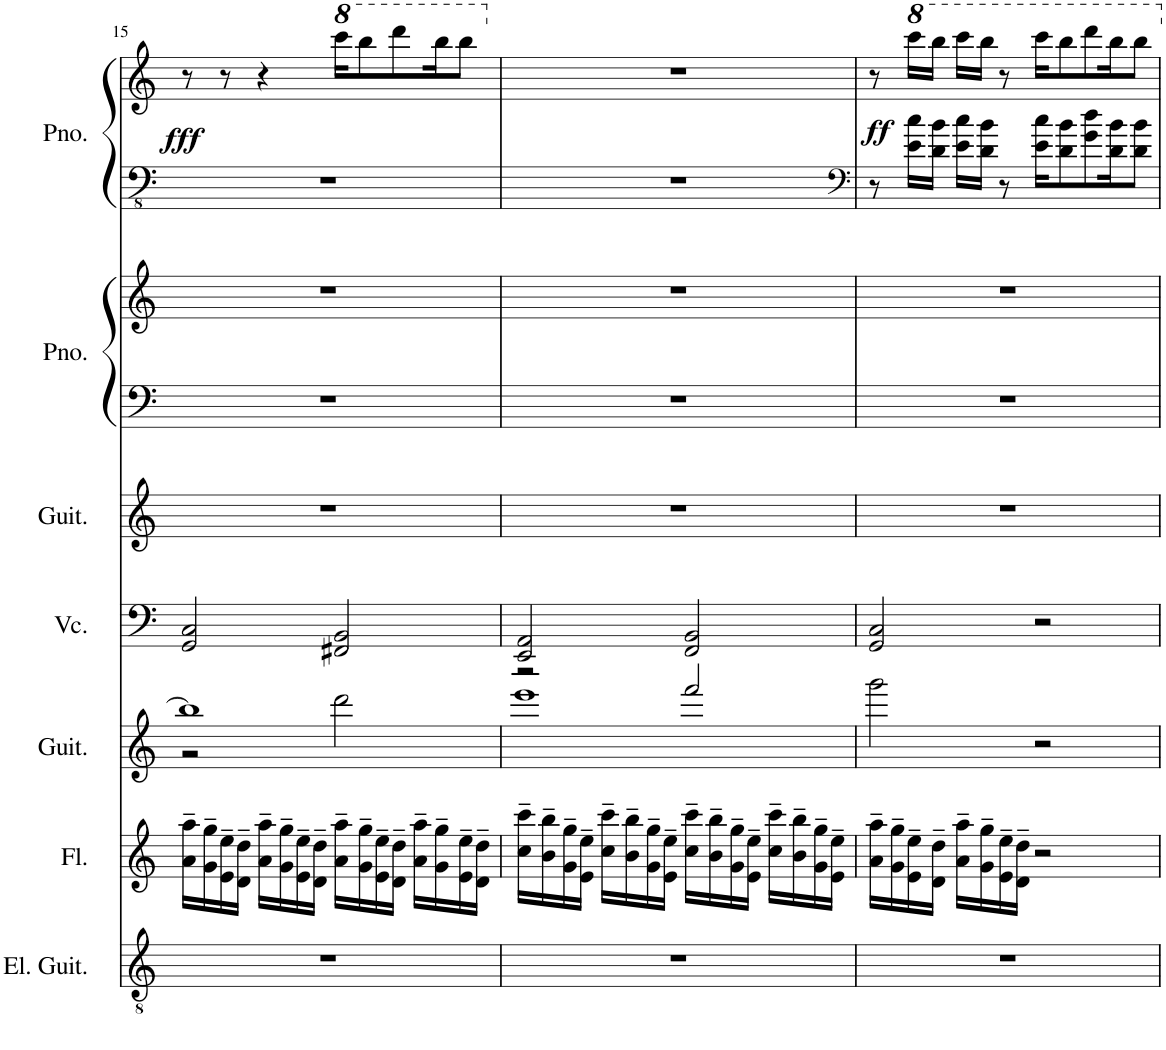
**kern	**kern	**kern	**kern	**kern	**kern	**kern	**kern	**kern	**dynam
*part7	*part6	*part5	*part4	*part3	*part2	*part2	*part1	*part1	*part1
*staff9	*staff8	*staff7	*staff6	*staff5	*staff4	*staff3	*staff2	*staff1	*staff1/2
*I"Electric Guitar	*I"Flute	*I"Acoustic Guitar	*I"Violoncello	*I"Acoustic Guitar	*I"Piano	*	*I"Piano	*	*
*I'El. Guit.	*I'Fl.	*I'Guit.	*I'Vc.	*I'Guit.	*I'Pno.	*	*I'Pno.	*	*
!!LO:PB:g=z
*clefGv2	*clefG2	*clefG2	*clefF4	*clefG2	*clefF4	*clefG2	*clefFv4	*clefG2	*
*k[]	*k[]	*k[]	*k[]	*k[]	*k[]	*k[]	*k[]	*k[]	*
*M4/4	*M4/4	*M4/4	*M4/4	*M4/4	*M4/4	*M4/4	*M4/4	*M4/4	*
=15	=15	=15	=15	=15	=15	=15	=15	=15	=15
*	*	*^	*	*	*	*	*	*	*
!	!	!	!	!	!	!	!	!	!	!LO:DY:b
1r	16a\~ 16aa\~LL	1bb]	2r	2GG/ 2C/	1r	1r	1r	1r	8r	fff
.	16g\~ 16gg\~	.	.	.	.	.	.	.	.	.
.	16e\~ 16ee\~	.	.	.	.	.	.	.	8r	.
.	16d\~ 16dd\~JJ	.	.	.	.	.	.	.	.	.
.	16a\~ 16aa\~LL	.	.	.	.	.	.	.	4r	.
.	16g\~ 16gg\~	.	.	.	.	.	.	.	.	.
.	16e\~ 16ee\~	.	.	.	.	.	.	.	.	.
.	16d\~ 16dd\~JJ	.	.	.	.	.	.	.	.	.
*	*	*	*	*	*	*	*	*	*8va	*
.	16a\~ 16aa\~LL	.	2ddd\	2FF#X/ 2BB/	.	.	.	.	16cccc\KL	.
.	16g\~ 16gg\~	.	.	.	.	.	.	.	8bbb\	.
.	16e\~ 16ee\~	.	.	.	.	.	.	.	.	.
.	16d\~ 16dd\~JJ	.	.	.	.	.	.	.	8dddd\	.
.	16a\~ 16aa\~LL	.	.	.	.	.	.	.	.	.
.	16g\~ 16gg\~	.	.	.	.	.	.	.	16bbb\K	.
.	16e\~ 16ee\~	.	.	.	.	.	.	.	8bbb\J	.
.	16d\~ 16dd\~JJ	.	.	.	.	.	.	.	.	.
=16	=16	=16	=16	=16	=16	=16	=16	=16	=16	=16
*	*	*	*	*	*	*	*	*	*X8va	*
1r	16cc\~ 16ccc\~LL	2r	1eee	2EE/ 2AA/	1r	1r	1r	1r	1r	.
.	16b\~ 16bb\~	.	.	.	.	.	.	.	.	.
.	16g\~ 16gg\~	.	.	.	.	.	.	.	.	.
.	16e\~ 16ee\~JJ	.	.	.	.	.	.	.	.	.
.	16cc\~ 16ccc\~LL	.	.	.	.	.	.	.	.	.
.	16b\~ 16bb\~	.	.	.	.	.	.	.	.	.
.	16g\~ 16gg\~	.	.	.	.	.	.	.	.	.
.	16e\~ 16ee\~JJ	.	.	.	.	.	.	.	.	.
.	16cc\~ 16ccc\~LL	2fff/	.	2FF/ 2BB/	.	.	.	.	.	.
.	16b\~ 16bb\~	.	.	.	.	.	.	.	.	.
.	16g\~ 16gg\~	.	.	.	.	.	.	.	.	.
.	16e\~ 16ee\~JJ	.	.	.	.	.	.	.	.	.
.	16cc\~ 16ccc\~LL	.	.	.	.	.	.	.	.	.
.	16b\~ 16bb\~	.	.	.	.	.	.	.	.	.
.	16g\~ 16gg\~	.	.	.	.	.	.	.	.	.
.	16e\~ 16ee\~JJ	.	.	.	.	.	.	.	.	.
*	*	*v	*v	*	*	*	*	*	*	*
=17	=17	=17	=17	=17	=17	=17	=17	=17	=17
*	*	*	*	*	*	*	*clefF4	*	*
!	!	!	!	!	!	!	!	!	!LO:DY:b
1r	16a\~ 16aa\~LL	2ggg\	2GG/ 2C/	1r	1r	1r	8r	8r	ff
.	16g\~ 16gg\~	.	.	.	.	.	.	.	.
*	*	*	*	*	*	*	*	*8va	*
.	16e\~ 16ee\~	.	.	.	.	.	16e\ 16cc\LL	16cccc\LL	.
.	16d\~ 16dd\~JJ	.	.	.	.	.	16d\ 16b\JJ	16bbb\JJ	.
.	16a\~ 16aa\~LL	.	.	.	.	.	16e\ 16cc\LL	16cccc\LL	.
.	16g\~ 16gg\~	.	.	.	.	.	16d\ 16b\JJ	16bbb\JJ	.
.	16e\~ 16ee\~	.	.	.	.	.	8r	8r	.
.	16d\~ 16dd\~JJ	.	.	.	.	.	.	.	.
.	2r	2r	2r	.	.	.	16e\ 16cc\KL	16cccc\KL	.
.	.	.	.	.	.	.	8d\ 8b\	8bbb\	.
.	.	.	.	.	.	.	8g\ 8dd\	8dddd\	.
.	.	.	.	.	.	.	16d\ 16b\K	16bbb\K	.
.	.	.	.	.	.	.	8d\ 8b\J	8bbb\J	.
*	*	*	*	*	*	*	*	*X8va	*
=	=	=	=	=	=	=	=	=	=
*-	*-	*-	*-	*-	*-	*-	*-	*-	*-
